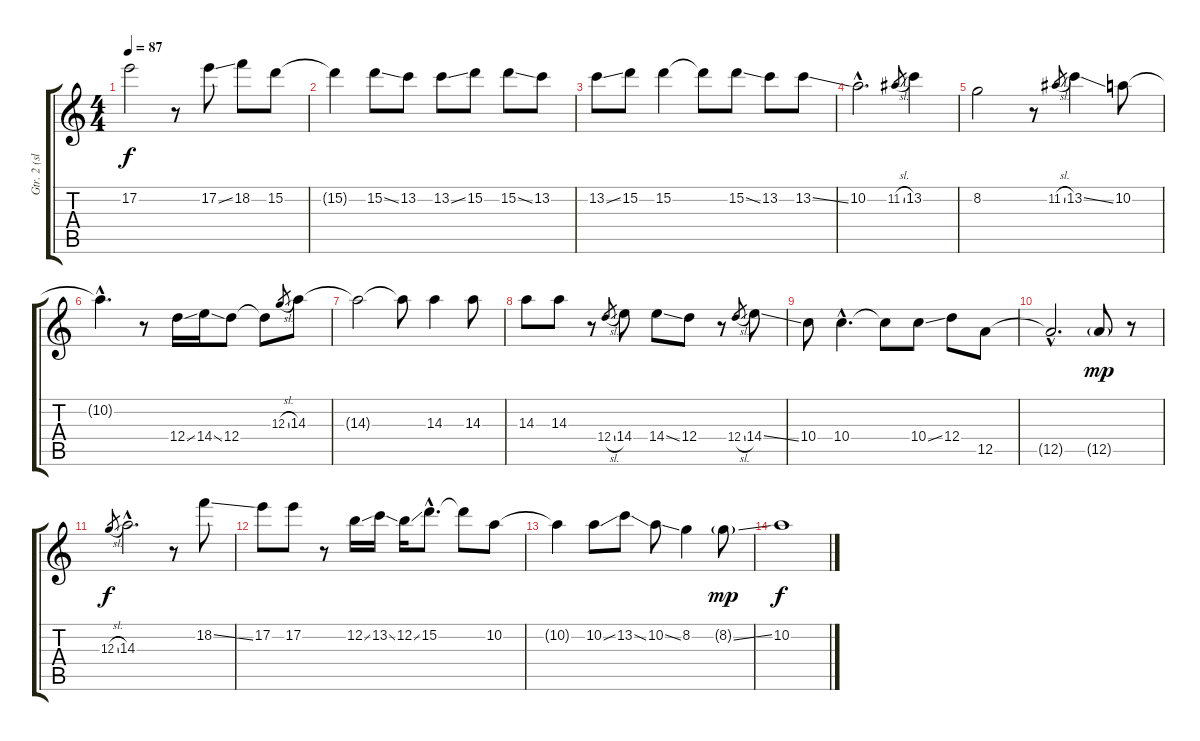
\track ("Gtr. 2 (slide)" "Gtr. 2 (sl") {instrument electricguitarjazz}
\staff {score tabs}
\tuning (E4 B3 G3 D3 A2 E2) {hide}
\ts (4 4)
\tempo 87
\clef g2
\ks c
17.2{t}.2{dy f} r.8 17.2{ss}.8 18.2.8 15.2.8 |
15.2{t}.4 15.2{ss}.8{instrument overdrivenguitar} 13.2.8 13.2{ss}.8 15.2.8 15.2{ss}.8 13.2.8 |
13.2{ss}.8 15.2.8 15.2.4 15.2{t}.8 15.2{ss}.8 13.2.8 13.2{ss}.8 |
10.2{hac}.2{d instrument overdrivenguitar} 11.2{sl}.8{gr} 13.2.4 |
8.2.2{instrument overdrivenguitar} r.8 11.2{sl}.8{gr} 13.2{ss}.4 10.2.8 |
10.2{hac t}.4{d} r.8 12.4{ss}.16 14.4{ss}.16 12.4.8 12.4{t}.8 12.3{sl}.8{gr} 14.3.8 |
14.3{t}.2 14.3{t}.8 14.3.4 14.3.8 |
14.3.8{instrument overdrivenguitar} 14.3.8 r.8 12.4{sl}.8{gr} 14.4.8 14.4{ss}.8 12.4.8 r.8 12.4{sl}.8{gr} 14.4{ss}.8 |
10.4.8{instrument overdrivenguitar} 10.4{hac}.4{d} 10.4{t}.8 10.4{ss}.8 12.4.8 12.5.8 |
12.5{hac t}.2{d} 12.5{g}.8{dy mp} r.8 |
12.3{sl}.8{gr dy f} 14.3{hac}.2{d instrument overdrivenguitar} r.8 18.2{ss}.8 |
17.2.8{instrument overdrivenguitar} 17.2.8 r.8 12.2{ss}.16 13.2{ss}.16 12.2{ss}.16 15.2{hac}.8{d} 15.2{t}.8 10.2.8 |
10.2{t}.4 10.2{ss}.8 13.2{ss}.8 10.2{ss}.8 8.2.4 8.2{ss g}.8{dy mp} |
10.2.1{dy f}
